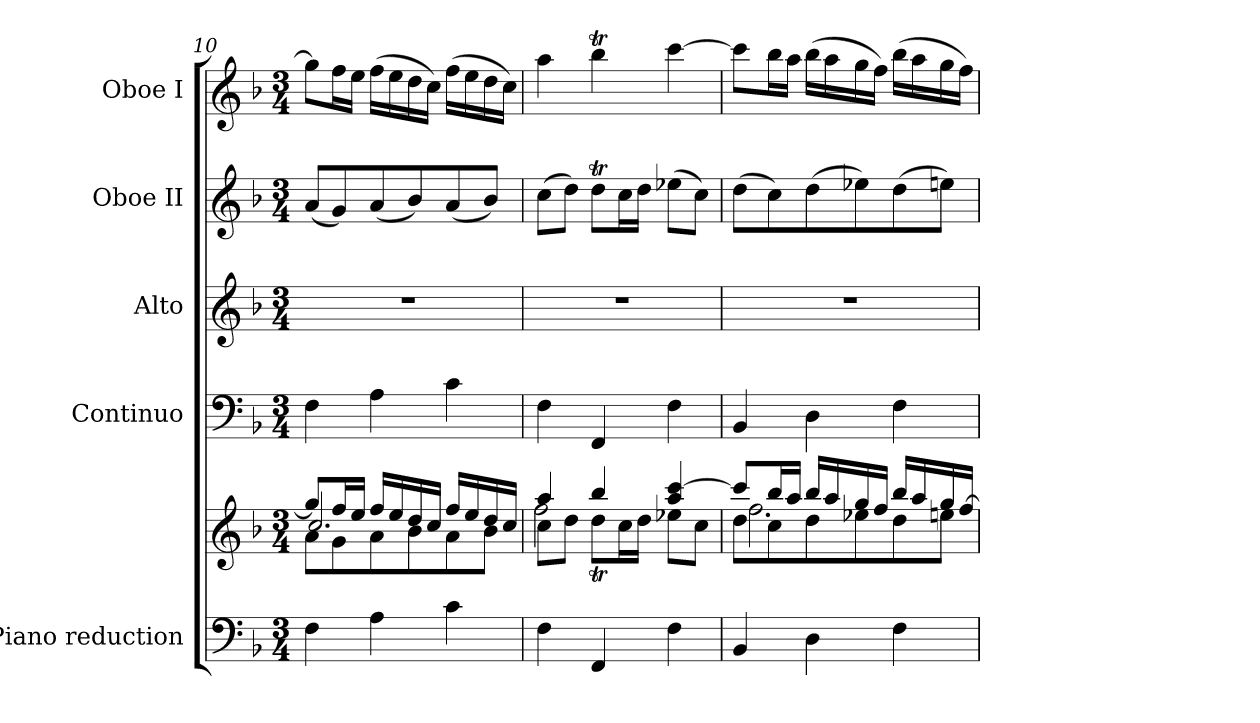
**kern	**kern	**kern	**kern	**kern	**kern
*part5	*part5	*part4	*part3	*part2	*part1
*staff6	*staff5	*staff4	*staff3	*staff2	*staff1
*I"Piano reduction	*	*I"Continuo	*I"Alto	*I"Oboe II	*I"Oboe I
*I'Pno	*	*	*	*I'Ob	*I'Ob
*clefF4	*clefG2	*clefF4	*clefG2	*clefG2	*clefG2
*k[b-]	*k[b-]	*k[b-]	*k[b-]	*k[b-]	*k[b-]
*M3/4	*M3/4	*M3/4	*M3/4	*M3/4	*M3/4
=10	=10	=10	=10	=10	=10
*	*^	*	*	*	*
*	*	*^	*	*	*	*
4F\	8gg/L]	8a\L	2.cc/	4F\	2.r	(8a/L	8gg\L]
.	16ff/L	8g\	.	.	.	8g/)	16ff\L
.	16ee/JJ	.	.	.	.	.	16ee\JJ
4A\	16ff/LL	8a\	.	4A\	.	(8a/	(16ff\LL
.	16ee/	.	.	.	.	.	16ee\
.	16dd/	8b-\	.	.	.	8b-/)	16dd\
.	16cc/JJ	.	.	.	.	.	16cc\JJ)
4c\	16ff/LL	8a\	.	4c\	.	(8a/	(16ff\LL
.	16ee/	.	.	.	.	.	16ee\
.	16dd/	8b-\J	.	.	.	8b-/J)	16dd\
.	16cc/JJ	.	.	.	.	.	16cc\JJ)
=11	=11	=11	=11	=11	=11	=11	=11
4F\	4aa/	8cc\L	2ff\	4F\	2.r	(8cc\L	4aa\
.	.	8dd\J	.	.	.	8dd\J)	.
4FF/	4bb-/	8ddT\L	.	4FF/	.	8ddT\L	4bb-T\
.	.	16cc\L	.	.	.	16cc\L	.
.	.	16dd\JJ	.	.	.	16dd\JJ	.
4F\	4aa/ [4ccc/	8ee-X\L	4ryy	4F\	.	(8ee-X\L	[4ccc\
.	.	8cc\J	.	.	.	8cc\J)	.
=12	=12	=12	=12	=12	=12	=12	=12
4BB-/	8ccc/L]	8dd\L	2.ff\	4BB-/	2.r	(8dd\L	8ccc\L]
.	16bb-/L	8cc\	.	.	.	8cc\)	16bb-\L
.	16aa/JJ	.	.	.	.	.	16aa\JJ
4D\	16bb-/LL	8dd\	.	4D\	.	(8dd\	(16bb-\LL
.	16aa/	.	.	.	.	.	16aa\
.	16gg/	8ee-X\	.	.	.	8ee-X\)	16gg\
.	16ff/JJ	.	.	.	.	.	16ff\JJ)
4F\	16bb-/LL	8dd\	.	4F\	.	(8dd\	(16bb-\LL
.	16aa/	.	.	.	.	.	16aa\
.	16gg/	8een\J	.	.	.	8een\J)	16gg\
.	[<16ff/JJ	.	.	.	.	.	16ff\JJ)
*	*v	*v	*v	*	*	*	*
=	=	=	=	=	=
*-	*-	*-	*-	*-	*-
